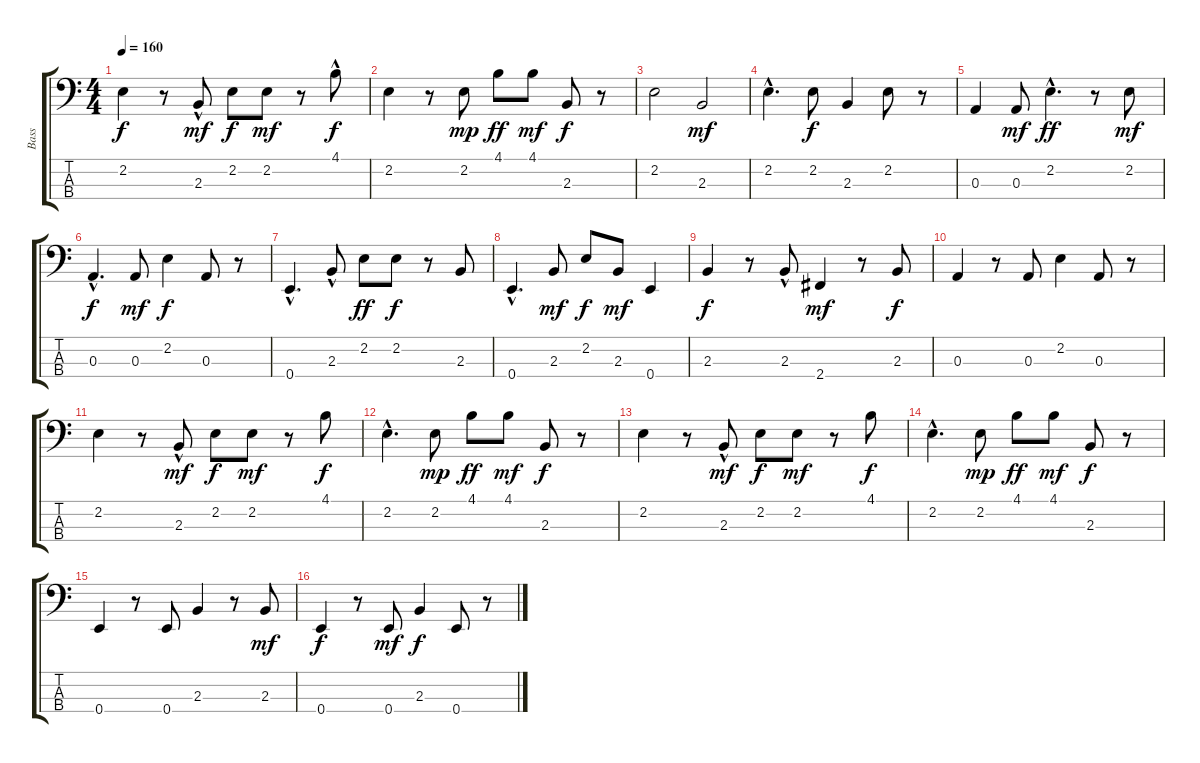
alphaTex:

\track ("Bass    " "Bass    ") {instrument acousticbass}
\staff {score tabs}
\tuning (G2 D2 A1 E1) {hide}
\ts (4 4)
\tempo 160
\clef f4
\ks c
2.2.4{dy f} r.8 2.3{hac}.8{dy mf} 2.2.8{dy f} 2.2.8{dy mf} r.8 4.1{hac}.8{dy f} |
2.2.4 r.8 2.2.8{dy mp} 4.1.8{dy ff} 4.1.8{dy mf} 2.3.8{dy f} r.8 |
2.2.2 2.3.2{dy mf} |
2.2{hac}.4{d} 2.2.8{dy f} 2.3.4 2.2.8 r.8 |
0.3.4 0.3.8{dy mf} 2.2{hac}.4{d dy ff} r.8 2.2.8{dy mf} |
0.3{hac}.4{d dy f} 0.3.8{dy mf} 2.2.4{dy f} 0.3.8 r.8 |
0.4{hac}.4{d} 2.3{hac}.8 2.2.8{dy ff} 2.2.8{dy f} r.8 2.3.8 |
0.4{hac}.4{d} 2.3.8{dy mf} 2.2.8{dy f} 2.3.8{dy mf} 0.4.4 |
2.3.4{dy f} r.8 2.3{hac}.8 2.4.4{dy mf} r.8 2.3.8{dy f} |
0.3.4 r.8 0.3.8 2.2.4 0.3.8 r.8 |
2.2.4 r.8 2.3{hac}.8{dy mf} 2.2.8{dy f} 2.2.8{dy mf} r.8 4.1.8{dy f} |
2.2{hac}.4{d} 2.2.8{dy mp} 4.1.8{dy ff} 4.1.8{dy mf} 2.3.8{dy f} r.8 |
2.2.4 r.8 2.3{hac}.8{dy mf} 2.2.8{dy f} 2.2.8{dy mf} r.8 4.1.8{dy f} |
2.2{hac}.4{d} 2.2.8{dy mp} 4.1.8{dy ff} 4.1.8{dy mf} 2.3.8{dy f} r.8 |
0.4.4 r.8 0.4.8 2.3.4 r.8 2.3.8{dy mf} |
0.4.4{dy f} r.8 0.4.8{dy mf} 2.3.4{dy f} 0.4.8 r.8
